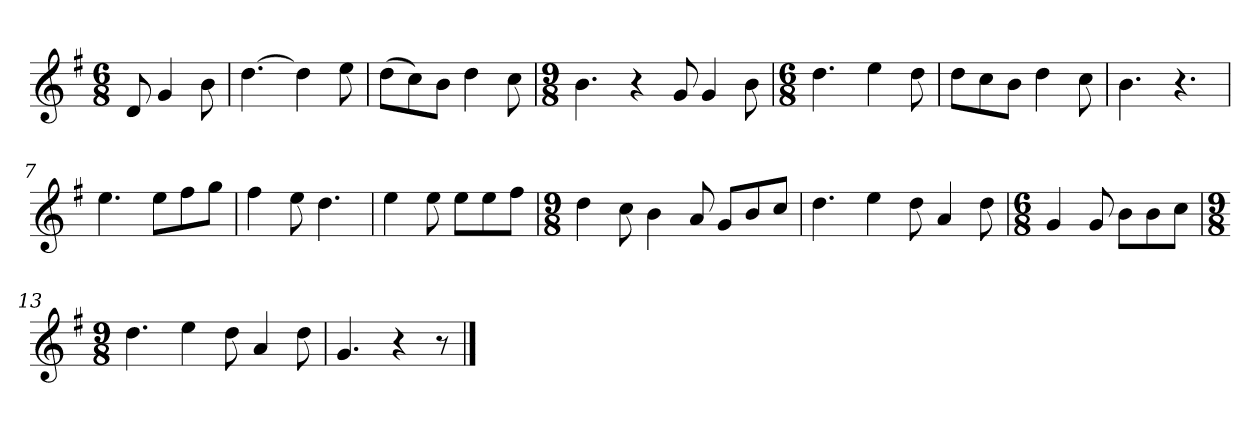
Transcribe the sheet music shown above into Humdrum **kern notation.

**kern
*part1
*staff1
*k[f#]
*M6/8
*MM120
=
8d
4g
8b
=1
[4.dd
4dd]
8ee
=2
(8ddL
8cc)
8bJ
4dd
8cc
=3
*M9/8
4.b
4r
8g
4g
8b
=4
*M6/8
4.dd
4ee
8dd
=5
8ddL
8cc
8bJ
4dd
8cc
=6
4.b
4.r
=7
4.ee
8eeL
8ff#
8ggJ
=8
4ff#
8ee
4.dd
=9
4ee
8ee
8eeL
8ee
8ff#J
=10
*M9/8
4dd
8cc
4b
8a
8gL
8b
8ccJ
=11
4.dd
4ee
8dd
4a
8dd
=12
*M6/8
4g
8g
8bL
8b
8ccJ
=13
*M9/8
4.dd
4ee
8dd
4a
8dd
=14
4.g
4r
8r
==
*-
